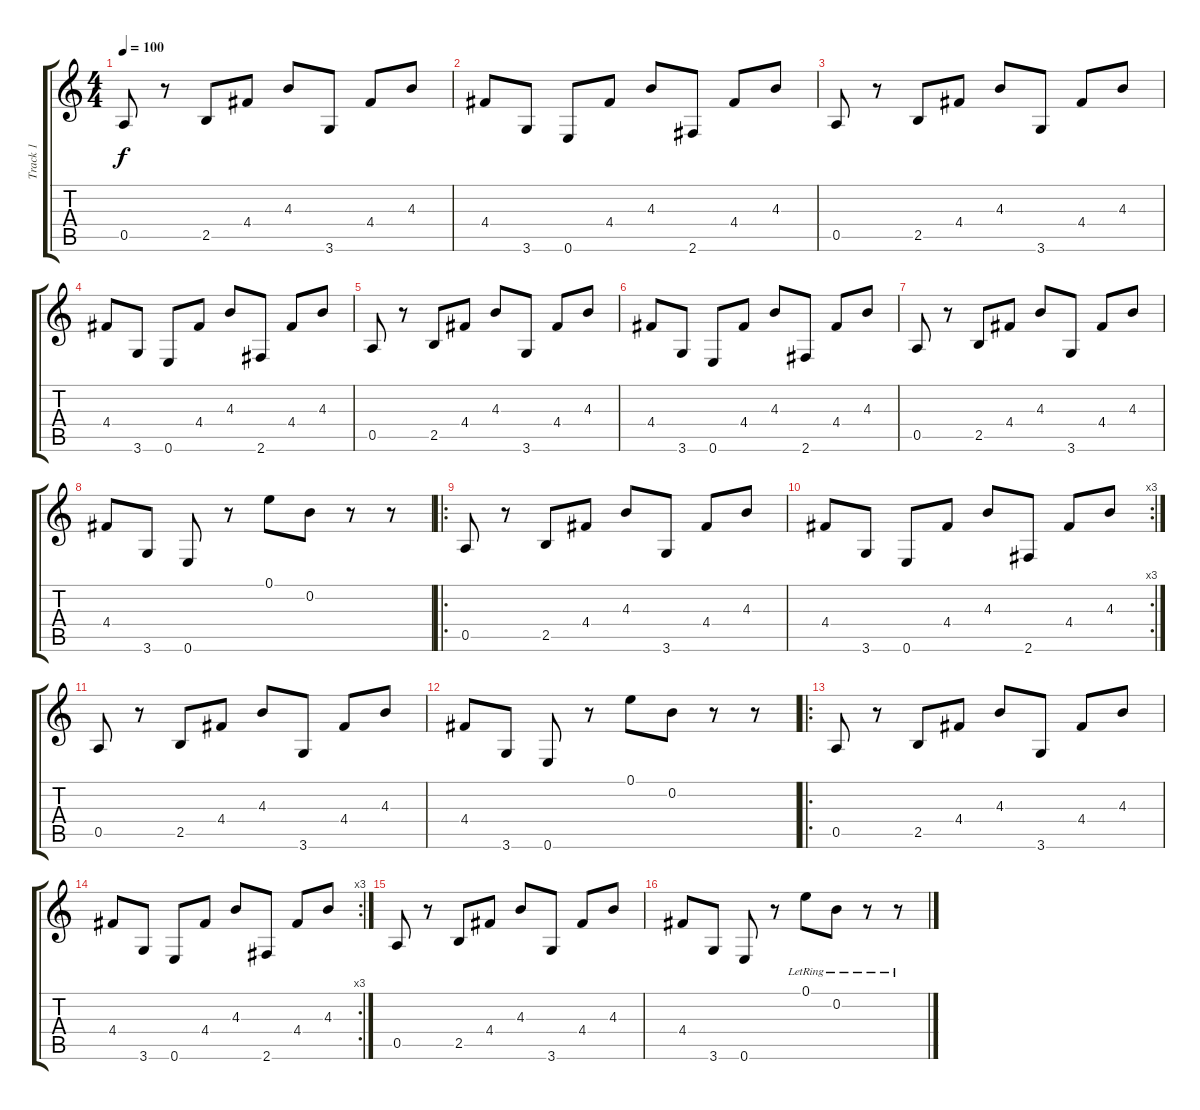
\track ("Track 1" "Track 1") {instrument distortionguitar}
\staff {score tabs}
\tuning (E4 B3 G3 D3 A2 E2) {hide}
\ts (4 4)
\tempo 100
\clef g2
\ks c
0.5.8{dy f instrument distortionguitar} r.8 2.5.8 4.4.8 4.3.8 3.6.8 4.4.8 4.3.8 |
4.4.8 3.6.8 0.6.8 4.4.8 4.3.8 2.6.8 4.4.8 4.3.8 |
0.5.8 r.8 2.5.8 4.4.8 4.3.8 3.6.8 4.4.8 4.3.8 |
4.4.8 3.6.8 0.6.8 4.4.8 4.3.8 2.6.8 4.4.8 4.3.8 |
0.5.8 r.8 2.5.8 4.4.8 4.3.8 3.6.8 4.4.8 4.3.8 |
4.4.8 3.6.8 0.6.8 4.4.8 4.3.8 2.6.8 4.4.8 4.3.8 |
0.5.8 r.8 2.5.8 4.4.8 4.3.8 3.6.8 4.4.8 4.3.8 |
4.4.8 3.6.8 0.6.8 r.8 0.1.8 0.2.8 r.8 r.8 |
\ro
0.5.8 r.8 2.5.8 4.4.8 4.3.8 3.6.8 4.4.8 4.3.8 |
\rc 3
4.4.8 3.6.8 0.6.8 4.4.8 4.3.8 2.6.8 4.4.8 4.3.8 |
0.5.8 r.8 2.5.8 4.4.8 4.3.8 3.6.8 4.4.8 4.3.8 |
4.4.8 3.6.8 0.6.8 r.8 0.1.8 0.2.8 r.8 r.8 |
\ro
0.5.8 r.8 2.5.8 4.4.8 4.3.8 3.6.8 4.4.8 4.3.8 |
\rc 3
4.4.8 3.6.8 0.6.8 4.4.8 4.3.8 2.6.8 4.4.8 4.3.8 |
0.5.8 r.8 2.5.8 4.4.8 4.3.8 3.6.8 4.4.8 4.3.8 |
4.4.8 3.6.8 0.6.8 r.8 0.1{lr}.8 0.2{lr}.8 r.8 r.8
